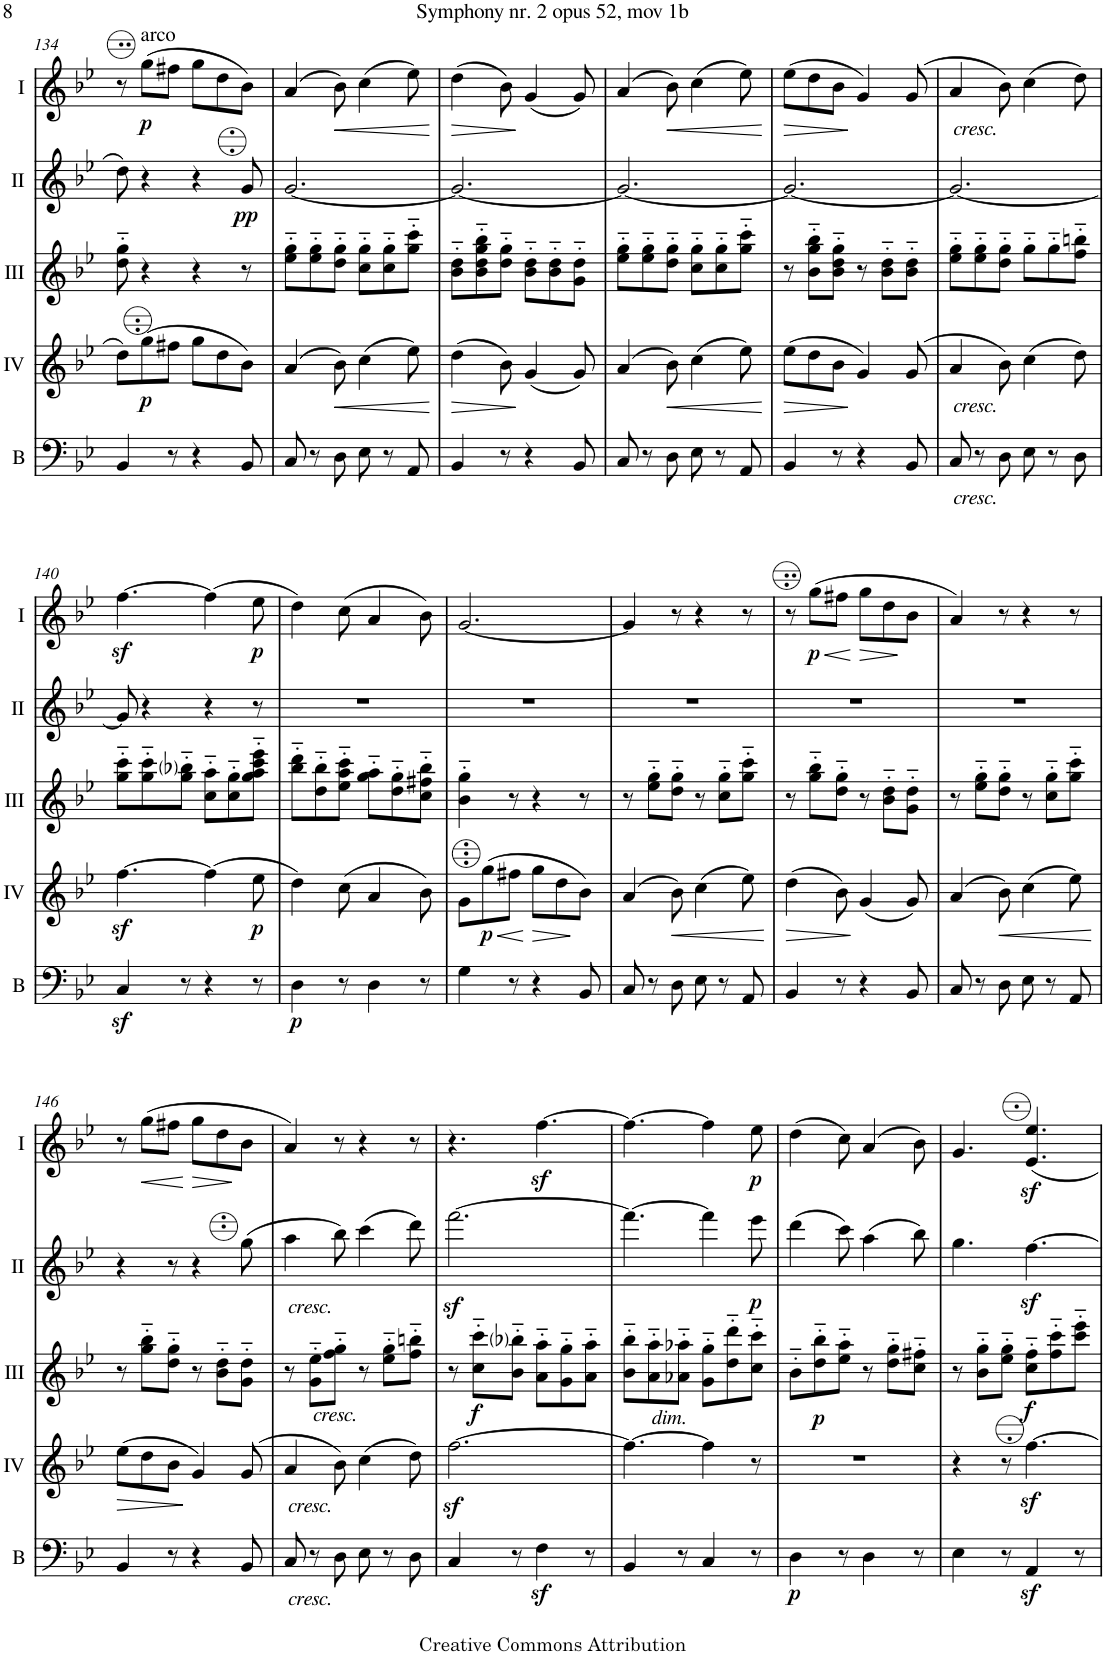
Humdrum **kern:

**kern	**dynam	**kern	**dynam	**kern	**dynam	**kern	**dynam	**kern	**dynam
*part5	*part5	*part4	*part4	*part3	*part3	*part2	*part2	*part1	*part1
*staff5	*staff5	*staff4	*staff4	*staff3	*staff3	*staff2	*staff2	*staff1	*staff1
*I"Bass	*	*I"Acc. 4	*	*I"Acc. 3	*	*I"Acc. 2	*	*I"Acc. 1	*
*I'B	*	*	*	*	*	*	*	*	*
!!LO:PB:g=z
*clefF4	*	*clefG2	*	*clefG2	*	*clefG2	*	*clefG2	*
*Trd7c12	*	*Trd7c12	*	*Trd7c12	*	*	*	*	*
*k[b-e-]	*	*k[b-e-]	*	*k[b-e-]	*	*k[b-e-]	*	*k[b-e-]	*
*M6/8	*	*M6/8	*	*M6/8	*	*M6/8	*	*M6/8	*
=134	=134	=134	=134	=134	=134	=134	=134	=134	=134
4BB-/	.	8dd\L	.	8dd\'~ 8gg\'~	.	8dd\	.	8r	.
!	!	!	!	!	!	!	!	!LO:TX:a:t=arco	!
!	!	!	!LO:DY:b	!	!	!	!	!	!LO:DY:b
.	.	(8gg\	p	4r	.	4r	.	(8gg\L	p
8r	.	8ff#X\J	.	.	.	.	.	8ff#X\J	.
4r	.	8gg\L	.	4r	.	4r	.	8gg\L	.
.	.	8dd\	.	.	.	.	.	8dd\	.
!	!	!	!	!	!	!	!LO:DY:b	!	!
8BB-/	.	8b-\J)	.	8r	.	8G/	pp	8b-\J)	.
=135	=135	=135	=135	=135	=135	=135	=135	=135	=135
8C/	.	(4a/	.	8ee-\'~ 8gg\'~L	.	[2.G/	.	(4a/	.
8r	.	.	.	8ee-\'~ 8gg\'~	.	.	.	.	.
!	!	!	!LO:HP:b	!	!	!	!	!	!LO:HP:b
8D\	.	8b-\)	<	8dd\'~ 8gg\'~J	.	.	.	8b-\)	<
8E-\	.	(4cc\	.	8cc\'~ 8gg\'~L	.	.	.	(4cc\	.
8r	.	.	.	8cc\'~ 8gg\'~	.	.	.	.	.
8AA/	.	8ee-\)	.	8gg\'~ 8ccc\'~J	.	.	.	8ee-\)	.
.	.	.	[	.	.	.	.	.	[
=136	=136	=136	=136	=136	=136	=136	=136	=136	=136
!	!	!	!LO:HP:b	!	!	!	!	!	!LO:HP:b
4BB-/	.	(4dd\	>	8b-\'~ 8dd\'~L	.	2.G/_	.	(4dd\	>
.	.	.	.	8b-\'~ 8dd\'~ 8gg\'~ 8bb-\'~	.	.	.	.	.
8r	.	8b-\)	.	8dd\'~ 8gg\'~J	.	.	.	8b-\)	.
4r	.	(4g/	]	8b-\'~ 8dd\'~L	.	.	.	(4g/	]
.	.	.	.	8b-\'~ 8dd\'~	.	.	.	.	.
8BB-/	.	8g/)	.	8g\'~ 8dd\'~J	.	.	.	8g/)	.
=137	=137	=137	=137	=137	=137	=137	=137	=137	=137
8C/	.	(4a/	.	8ee-\'~ 8gg\'~L	.	2.G/_	.	(4a/	.
8r	.	.	.	8ee-\'~ 8gg\'~	.	.	.	.	.
!	!	!	!LO:HP:b	!	!	!	!	!	!LO:HP:b
8D\	.	8b-\)	<	8dd\'~ 8gg\'~J	.	.	.	8b-\)	<
8E-\	.	(4cc\	.	8cc\'~ 8gg\'~L	.	.	.	(4cc\	.
8r	.	.	.	8cc\'~ 8gg\'~	.	.	.	.	.
8AA/	.	8ee-\)	.	8gg\'~ 8ccc\'~J	.	.	.	8ee-\)	.
.	.	.	[	.	.	.	.	.	[
=138	=138	=138	=138	=138	=138	=138	=138	=138	=138
!	!	!	!LO:HP:b	!	!	!	!	!	!LO:HP:b
4BB-/	.	(8ee-\L	>	8r	.	2.G/_	.	(8ee-\L	>
.	.	8dd\	.	8b-\'~ 8gg\'~ 8bb-\'~L	.	.	.	8dd\	.
8r	.	8b-\J	.	8b-\'~ 8dd\'~ 8gg\'~J	.	.	.	8b-\J	.
4r	.	4g/)	]	8r	.	.	.	4g/)	]
.	.	.	.	8b-\'~ 8dd\'~L	.	.	.	.	.
8BB-/	.	(8g/	.	8b-\'~ 8dd\'~J	.	.	.	(8g/	.
=139	=139	=139	=139	=139	=139	=139	=139	=139	=139
!	!	!	!	!	!	!	!	!LO:TX:b:i:t=cresc.	!
!	!	!LO:TX:b:i:t=cresc.	!	!	!	!	!	!	!
!LO:TX:b:i:t=cresc.	!	!	!	!	!	!	!	!	!
8C/	.	4a/	.	8ee-\'~ 8gg\'~L	.	2.G/_	.	4a/	.
8r	.	.	.	8ee-\'~ 8gg\'~	.	.	.	.	.
8D\	.	8b-\)	.	8dd\'~ 8gg\'~J	.	.	.	8b-\)	.
8E-\	.	(4cc\	.	8gg'~\L	.	.	.	(4cc\	.
8r	.	.	.	8gg'~\	.	.	.	.	.
8D\	.	8dd\)	.	8ff\'~ 8bbn\'~J	.	.	.	8dd\)	.
!!LO:LB:g=z
=140	=140	=140	=140	=140	=140	=140	=140	=140	=140
4Cz</	.	[4.ffz<\	.	8gg\'~ 8ccc\'~L	.	8G/]	.	[4.ffz<\	.
.	.	.	.	8gg\'~ 8ccc\'~	.	4r	.	.	.
8r	.	.	.	8gg\'~ 8bb-i\'~J	.	.	.	.	.
4r	.	(4ff\]	.	8cc\'~ 8aa\'~L	.	4r	.	(4ff\]	.
.	.	.	.	8cc\'~ 8gg\'~	.	.	.	.	.
!	!	!	!LO:DY:b	!	!	!	!	!	!LO:DY:b
8r	.	8ee-\	p	8gg\'~ 8aa\'~ 8ccc\'~ 8eee-\'~J	.	8r	.	8ee-\	p
=141	=141	=141	=141	=141	=141	=141	=141	=141	=141
!	!LO:DY:b	!	!	!	!	!	!	!	!
4D\	p	4dd\)	.	8bb-\'~ 8ddd\'~L	.	2.r	.	4dd\)	.
.	.	.	.	8dd\'~ 8bb-\'~	.	.	.	.	.
8r	.	(8cc\	.	8ee-\'~ 8aa\'~ 8ccc\'~J	.	.	.	(8cc\	.
4D\	.	4a/	.	8gg\'~ 8aa\'~L	.	.	.	4a/	.
.	.	.	.	8dd\'~ 8gg\'~	.	.	.	.	.
8r	.	8b-\)	.	8cc\'~ 8ff#X\'~ 8bb-\'~J	.	.	.	8b-\)	.
=142	=142	=142	=142	=142	=142	=142	=142	=142	=142
4G\	.	8g\L	.	4b-\'~ 4gg\'~	.	2.r	.	[2.g/	.
!	!	!	!LO:HP:b	!	!	!	!	!	!
!	!	!	!LO:DY:n=1:b	!	!	!	!	!	!
.	.	(8gg\	< p	.	.	.	.	.	.
8r	.	8ff#X\J	.	8r	.	.	.	.	.
!	!	!	!LO:HP:n=1:b	!	!	!	!	!	!
4r	.	8gg\L	[ >	4r	.	.	.	.	.
.	.	8dd\	.	.	.	.	.	.	.
8BB-/	.	8b-\J)	]	8r	.	.	.	.	.
=143	=143	=143	=143	=143	=143	=143	=143	=143	=143
8C/	.	(4a/	.	8r	.	2.r	.	4g/]	.
8r	.	.	.	8ee-\'~ 8gg\'~L	.	.	.	.	.
!	!	!	!LO:HP:b	!	!	!	!	!	!
8D\	.	8b-\)	<	8dd\'~ 8gg\'~J	.	.	.	8r	.
8E-\	.	(4cc\	.	8r	.	.	.	4r	.
8r	.	.	.	8cc\'~ 8gg\'~L	.	.	.	.	.
8AA/	.	8ee-\)	.	8gg\'~ 8ccc\'~J	.	.	.	8r	.
.	.	.	[	.	.	.	.	.	.
=144	=144	=144	=144	=144	=144	=144	=144	=144	=144
!	!	!	!LO:HP:b	!	!	!	!	!	!
4BB-/	.	(4dd\	>	8r	.	2.r	.	8r	.
!	!	!	!	!	!	!	!	!	!LO:HP:b
!	!	!	!	!	!	!	!	!	!LO:DY:n=1:b
.	.	.	.	8gg\'~ 8bb-\'~L	.	.	.	(8g\L	< p
8r	.	8b-\)	.	8dd\'~ 8gg\'~J	.	.	.	8f#X\J	.
!	!	!	!	!	!	!	!	!	!LO:HP:n=1:b
4r	.	(4g/	]	8r	.	.	.	8g\L	[ >
.	.	.	.	8b-\'~ 8dd\'~L	.	.	.	8d\	.
8BB-/	.	8g/)	.	8g\'~ 8dd\'~J	.	.	.	8B-\J	]
=145	=145	=145	=145	=145	=145	=145	=145	=145	=145
8C/	.	(4a/	.	8r	.	2.r	.	4A/)	.
8r	.	.	.	8ee-\'~ 8gg\'~L	.	.	.	.	.
!	!	!	!LO:HP:b	!	!	!	!	!	!
8D\	.	8b-\)	<	8dd\'~ 8gg\'~J	.	.	.	8r	.
8E-\	.	(4cc\	.	8r	.	.	.	4r	.
8r	.	.	.	8cc\'~ 8gg\'~L	.	.	.	.	.
8AA/	.	8ee-\)	.	8gg\'~ 8ccc\'~J	.	.	.	8r	.
.	.	.	[	.	.	.	.	.	.
!!LO:LB:g=z
=146	=146	=146	=146	=146	=146	=146	=146	=146	=146
!	!	!	!LO:HP:b	!	!	!	!	!	!
4BB-/	.	(8ee-\L	>	8r	.	4r	.	8r	.
!	!	!	!	!	!	!	!	!	!LO:HP:b
.	.	8dd\	.	8gg\'~ 8bb-\'~L	.	.	.	(8g\L	<
8r	.	8b-\J	.	8dd\'~ 8gg\'~J	.	8r	.	8f#X\J	.
!	!	!	!	!	!	!	!	!	!LO:HP:n=1:b
4r	.	4g/)	]	8r	.	4r	.	8g\L	[ >
.	.	.	.	8b-\'~ 8dd\'~L	.	.	.	8d\	.
8BB-/	.	(8g/	.	8g\'~ 8dd\'~J	.	(8gg\	.	8B-\J	]
=147	=147	=147	=147	=147	=147	=147	=147	=147	=147
!	!	!	!	!	!	!LO:TX:b:i:t=cresc.	!	!	!
!	!	!LO:TX:b:i:t=cresc.	!	!	!	!	!	!	!
!LO:TX:b:i:t=cresc.	!	!	!	!	!	!	!	!	!
8C/	.	4a/	.	8r	.	4aa\	.	4A/)	.
!	!	!	!	!LO:TX:b:i:t=cresc.	!	!	!	!	!
8r	.	.	.	8g\'~ 8ee-\'~L	.	.	.	.	.
8D\	.	8b-\)	.	8ff\'~ 8gg\'~J	.	8bb-\)	.	8r	.
8E-\	.	(4cc\	.	8r	.	(4ccc\	.	4r	.
8r	.	.	.	8ee-\'~ 8gg\'~L	.	.	.	.	.
8D\	.	8dd\)	.	8ff\'~ 8bbn\'~J	.	8ddd\)	.	8r	.
=148	=148	=148	=148	=148	=148	=148	=148	=148	=148
4C/	.	[2.ffz<\	.	8r	.	[2.fffz<\	.	4.r	.
!	!	!	!	!	!LO:DY:b	!	!	!	!
.	.	.	.	8cc\'~ 8ccc\'~L	f	.	.	.	.
8r	.	.	.	8b-\'~ 8bb-i\'~J	.	.	.	.	.
4Fz<\	.	.	.	8a\'~ 8aa\'~L	.	.	.	[4.ffz<\	.
.	.	.	.	8g\'~ 8gg\'~	.	.	.	.	.
8r	.	.	.	8a\'~ 8aa\'~J	.	.	.	.	.
=149	=149	=149	=149	=149	=149	=149	=149	=149	=149
4BB-/	.	4.ff\_	.	8b-\'~ 8bb-\'~L	.	4.fff\_	.	4.ff\_	.
!	!	!	!	!LO:TX:b:i:t=dim.	!	!	!	!	!
.	.	.	.	8a\'~ 8aa\'~	.	.	.	.	.
8r	.	.	.	8a-X\'~ 8aa-X\'~J	.	.	.	.	.
4C/	.	4ff\]	.	8g\'~ 8gg\'~L	.	4fff\]	.	4ff\]	.
.	.	.	.	8dd\'~ 8ddd\'~	.	.	.	.	.
!	!	!	!	!	!	!	!LO:DY:b	!	!LO:DY:b
8r	.	8r	.	8cc\'~ 8ccc\'~J	.	8eee-\	p	8ee-\	p
=150	=150	=150	=150	=150	=150	=150	=150	=150	=150
!	!LO:DY:b	!	!	!	!	!	!	!	!
4D\	p	2.r	.	8b-'~\L	.	(4ddd\	.	(4dd\	.
!	!	!	!	!	!LO:DY:b	!	!	!	!
.	.	.	.	8dd\'~ 8bb-\'~	p	.	.	.	.
8r	.	.	.	8ee-\'~ 8aa\'~J	.	8ccc\)	.	8cc\)	.
4D\	.	.	.	8r	.	(4aa\	.	(4a/	.
.	.	.	.	8dd\'~ 8gg\'~L	.	.	.	.	.
8r	.	.	.	8cc\'~ 8ff#X\'~J	.	8bb-\)	.	8b-\)	.
=151	=151	=151	=151	=151	=151	=151	=151	=151	=151
4E-\	.	4r	.	8r	.	4.gg\	.	4.g/	.
.	.	.	.	8b-\'~ 8gg\'~L	.	.	.	.	.
8r	.	8r	.	8ee-\'~ 8gg\'~J	.	.	.	.	.
!	!	!	!	!	!LO:DY:b	!	!	!	!
4AAz</	.	[4.ffz<\	.	8cc\'~ 8ff\'~L	f	[4.ffz<\	.	4.e-/z< 4.ee-/z<	.
.	.	.	.	8ff\'~ 8ccc\'~	.	.	.	.	.
8r	.	.	.	8ccc\'~ 8eee-\'~J	.	.	.	.	.
=	=	=	=	=	=	=	=	=	=
*-	*-	*-	*-	*-	*-	*-	*-	*-	*-
